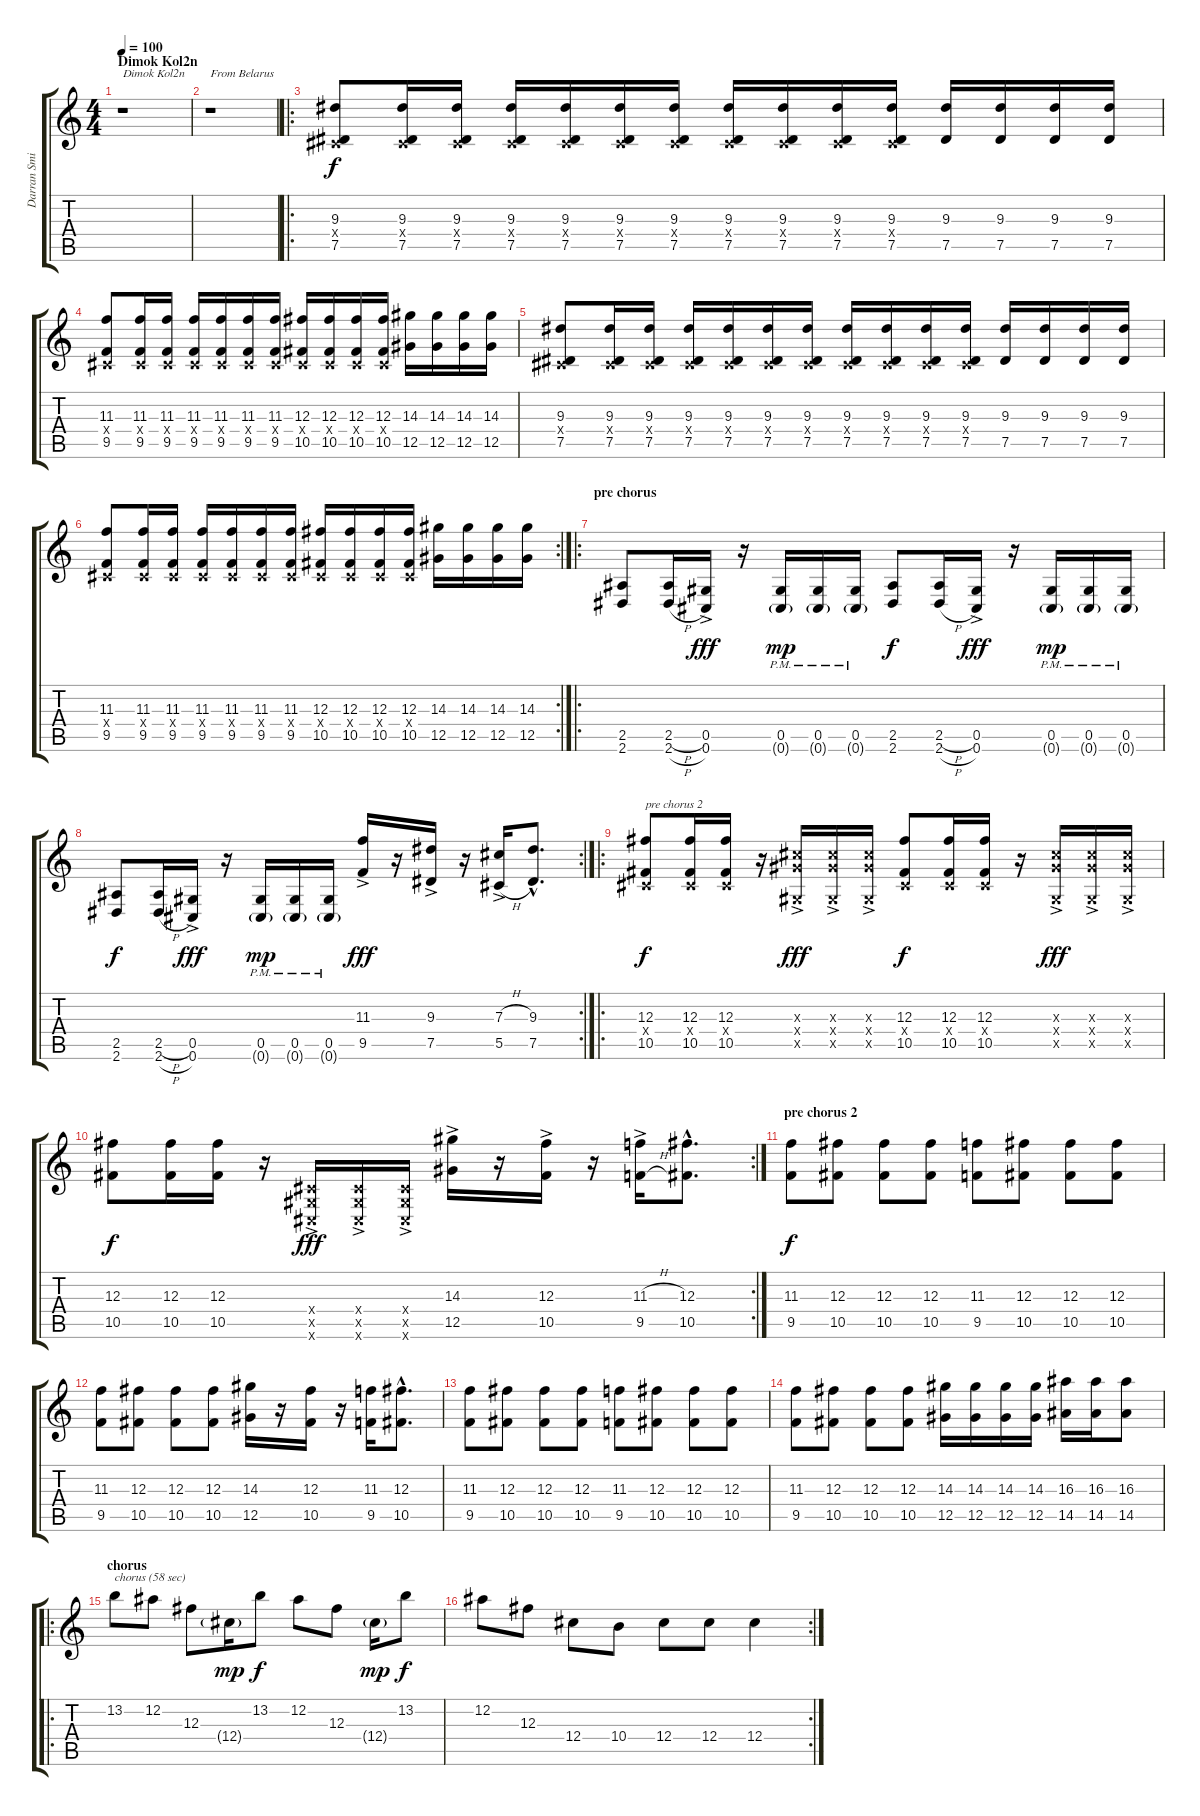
\track ("Darran Smith" "Darran Smi") {instrument overdrivenguitar}
\staff {score tabs}
\tuning (Eb4 Bb3 Gb3 Db3 Ab2 Db2) {hide}
\ts (4 4)
\section ("" "Dimok Kol2n")
\tempo 100
\clef g2
\ks c
r.1{txt "Dimok Kol2n" dy f instrument overdrivenguitar} |
r.1{txt "From Belarus"} |
\ro
(9.3 0.4{x} 7.5).8 (9.3 0.4{x} 7.5).16 (9.3 0.4{x} 7.5).16 (9.3 0.4{x} 7.5).16 (9.3 0.4{x} 7.5).16 (9.3 0.4{x} 7.5).16 (9.3 0.4{x} 7.5).16 (9.3 0.4{x} 7.5).16 (9.3 0.4{x} 7.5).16 (9.3 0.4{x} 7.5).16 (9.3 0.4{x} 7.5).16 (9.3 7.5).16 (9.3 7.5).16 (9.3 7.5).16 (9.3 7.5).16 |
(11.3 0.4{x} 9.5).8 (11.3 0.4{x} 9.5).16 (11.3 0.4{x} 9.5).16 (11.3 0.4{x} 9.5).16 (11.3 0.4{x} 9.5).16 (11.3 0.4{x} 9.5).16 (11.3 0.4{x} 9.5).16 (12.3 0.4{x} 10.5).16 (12.3 0.4{x} 10.5).16 (12.3 0.4{x} 10.5).16 (12.3 0.4{x} 10.5).16 (14.3 12.5).16 (14.3 12.5).16 (14.3 12.5).16 (14.3 12.5).16 |
(9.3 0.4{x} 7.5).8 (9.3 0.4{x} 7.5).16 (9.3 0.4{x} 7.5).16 (9.3 0.4{x} 7.5).16 (9.3 0.4{x} 7.5).16 (9.3 0.4{x} 7.5).16 (9.3 0.4{x} 7.5).16 (9.3 0.4{x} 7.5).16 (9.3 0.4{x} 7.5).16 (9.3 0.4{x} 7.5).16 (9.3 0.4{x} 7.5).16 (9.3 7.5).16 (9.3 7.5).16 (9.3 7.5).16 (9.3 7.5).16 |
\rc 2
(11.3 0.4{x} 9.5).8 (11.3 0.4{x} 9.5).16 (11.3 0.4{x} 9.5).16 (11.3 0.4{x} 9.5).16 (11.3 0.4{x} 9.5).16 (11.3 0.4{x} 9.5).16 (11.3 0.4{x} 9.5).16 (12.3 0.4{x} 10.5).16 (12.3 0.4{x} 10.5).16 (12.3 0.4{x} 10.5).16 (12.3 0.4{x} 10.5).16 (14.3 12.5).16 (14.3 12.5).16 (14.3 12.5).16 (14.3 12.5).16 |
\ro
\section ("" "pre chorus")
(2.5 2.6).8 (2.5{h} 2.6{h}).16 (0.5 0.6{ac}).16{dy fff} r.16 (0.5{pm} 0.6{g pm}).16{dy mp} (0.5{pm} 0.6{g pm}).16 (0.5{pm} 0.6{g pm}).16 (2.5 2.6).8{dy f} (2.5{h} 2.6{h}).16 (0.5 0.6{ac}).16{dy fff} r.16 (0.5{pm} 0.6{g pm}).16{dy mp} (0.5{pm} 0.6{g pm}).16 (0.5{pm} 0.6{g pm}).16 |
\rc 2
(2.5 2.6).8{dy f} (2.5{h} 2.6{h}).16 (0.5 0.6{ac}).16{dy fff} r.16 (0.5{pm} 0.6{g pm}).16{dy mp} (0.5{pm} 0.6{g pm}).16 (0.5{pm} 0.6{g pm}).16 (11.3{ac} 9.5{ac}).16{dy fff} r.16 (9.3{ac} 7.5{ac}).16 r.16 (7.3{h ac} 5.5{h ac}).16 (9.3{hac} 7.5{hac}).8{d} |
\ro
(12.3 0.4{x} 10.5).8{txt "pre chorus 2" dy f} (12.3 0.4{x} 10.5).16 (12.3 0.4{x} 10.5).16 r.16 (7.3{ac x} 7.4{ac x} 0.5{ac x}).16{dy fff} (7.3{ac x} 7.4{ac x} 0.5{ac x}).16 (7.3{ac x} 7.4{ac x} 0.5{ac x}).16 (12.3 0.4{x} 10.5).8{dy f} (12.3 0.4{x} 10.5).16 (12.3 0.4{x} 10.5).16 r.16 (7.3{ac x} 7.4{ac x} 0.5{ac x}).16{dy fff} (7.3{ac x} 7.4{ac x} 0.5{ac x}).16 (7.3{ac x} 7.4{ac x} 0.5{ac x}).16 |
\rc 2
(12.3 10.5).8{dy f} (12.3 10.5).16 (12.3 10.5).16 r.16 (0.4{ac x} 0.5{ac x} 0.6{ac x}).16{dy fff} (0.4{ac x} 0.5{ac x} 0.6{ac x}).16 (0.4{ac x} 0.5{ac x} 0.6{ac x}).16 (14.3{ac} 12.5{ac}).16 r.16 (12.3{ac} 10.5{ac}).16 r.16 (11.3{h ac} 9.5{h ac}).16 (12.3{hac} 10.5{hac}).8{d} |
\section ("" "pre chorus 2")
(11.3 9.5).8{dy f} (12.3 10.5).8 (12.3 10.5).8 (12.3 10.5).8 (11.3 9.5).8 (12.3 10.5).8 (12.3 10.5).8 (12.3 10.5).8 |
(11.3 9.5).8 (12.3 10.5).8 (12.3 10.5).8 (12.3 10.5).8 (14.3 12.5).16 r.16 (12.3 10.5).16 r.16 (11.3 9.5).16 (12.3{hac} 10.5{hac}).8{d} |
(11.3 9.5).8 (12.3 10.5).8 (12.3 10.5).8 (12.3 10.5).8 (11.3 9.5).8 (12.3 10.5).8 (12.3 10.5).8 (12.3 10.5).8 |
(11.3 9.5).8 (12.3 10.5).8 (12.3 10.5).8 (12.3 10.5).8 (14.3 12.5).16 (14.3 12.5).16 (14.3 12.5).16 (14.3 12.5).16 (16.3 14.5).16 (16.3 14.5).16 (16.3 14.5).8 |
\ro
\section ("" "chorus")
13.2.8{txt "chorus (58 sec)"} 12.2.8 12.3.8 12.4{g}.16{dy mp} 13.2.8{dy f} 12.2.8 12.3.8 12.4{g}.16{dy mp} 13.2.8{dy f} |
\rc 2
12.2.8 12.3.8 12.4.8 10.4.8 12.4.8 12.4.8 12.4.4
